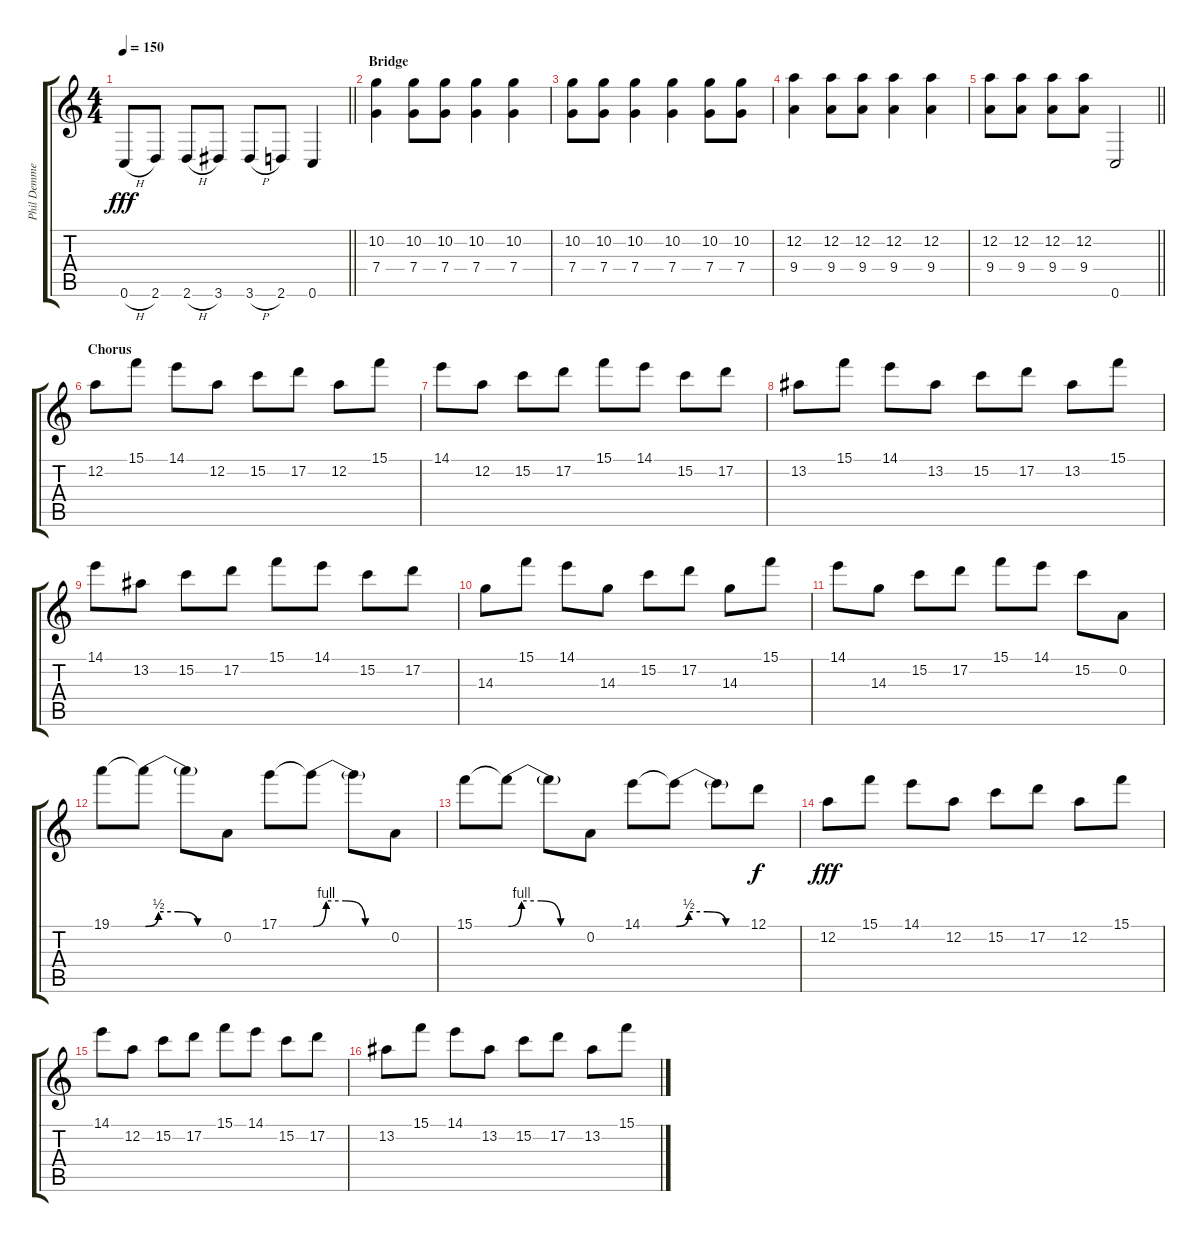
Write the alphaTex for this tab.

\track ("Phil Demmel" "Phil Demme") {instrument distortionguitar}
\staff {score tabs}
\tuning (D4 A3 F3 C3 G2 C2) {hide}
\ts (4 4)
\tempo 150
\clef g2
\barLineRight lightlight
\ks c
0.6{h}.8{dy fff} 2.6.8 2.6{h}.8 3.6.8 3.6{h}.8 2.6.8 0.6.4 |
\section ("" "Bridge")
(10.2 7.4).4 (10.2 7.4).8 (10.2 7.4).8 (10.2 7.4).4 (10.2 7.4).4 |
(10.2 7.4).8 (10.2 7.4).8 (10.2 7.4).4 (10.2 7.4).4 (10.2 7.4).8 (10.2 7.4).8 |
(12.2 9.4).4 (12.2 9.4).8 (12.2 9.4).8 (12.2 9.4).4 (12.2 9.4).4 |
\barLineRight lightlight
(12.2 9.4).8 (12.2 9.4).8 (12.2 9.4).8 (12.2 9.4).8 0.6.2 |
\section ("" "Chorus")
12.2.8 15.1.8 14.1.8 12.2.8 15.2.8 17.2.8 12.2.8 15.1.8 |
14.1.8 12.2.8 15.2.8 17.2.8 15.1.8 14.1.8 15.2.8 17.2.8 |
13.2.8 15.1.8 14.1.8 13.2.8 15.2.8 17.2.8 13.2.8 15.1.8 |
14.1.8 13.2.8 15.2.8 17.2.8 15.1.8 14.1.8 15.2.8 17.2.8 |
14.3.8 15.1.8 14.1.8 14.3.8 15.2.8 17.2.8 14.3.8 15.1.8 |
14.1.8 14.3.8 15.2.8 17.2.8 15.1.8 14.1.8 15.2.8 0.2.8 |
19.1.8 19.1{be (custom 0 0 10 2 25 2 40 0 60 0) t}.8 19.1{t}.8 0.2.8 17.1.8 17.1{be (custom 0 0 10 4 25 4 40 0 60 0) t}.8 17.1{t}.8 0.2.8 |
15.1.8 15.1{be (custom 0 0 10 4 25 4 40 0 60 0) t}.8 15.1{t}.8 0.2.8 14.1.8 14.1{be (custom 0 0 10 2 25 2 40 0 60 0) t}.8 14.1{t}.8 12.1.8{dy f} |
12.2.8{dy fff} 15.1.8 14.1.8 12.2.8 15.2.8 17.2.8 12.2.8 15.1.8 |
14.1.8 12.2.8 15.2.8 17.2.8 15.1.8 14.1.8 15.2.8 17.2.8 |
13.2.8 15.1.8 14.1.8 13.2.8 15.2.8 17.2.8 13.2.8 15.1.8
